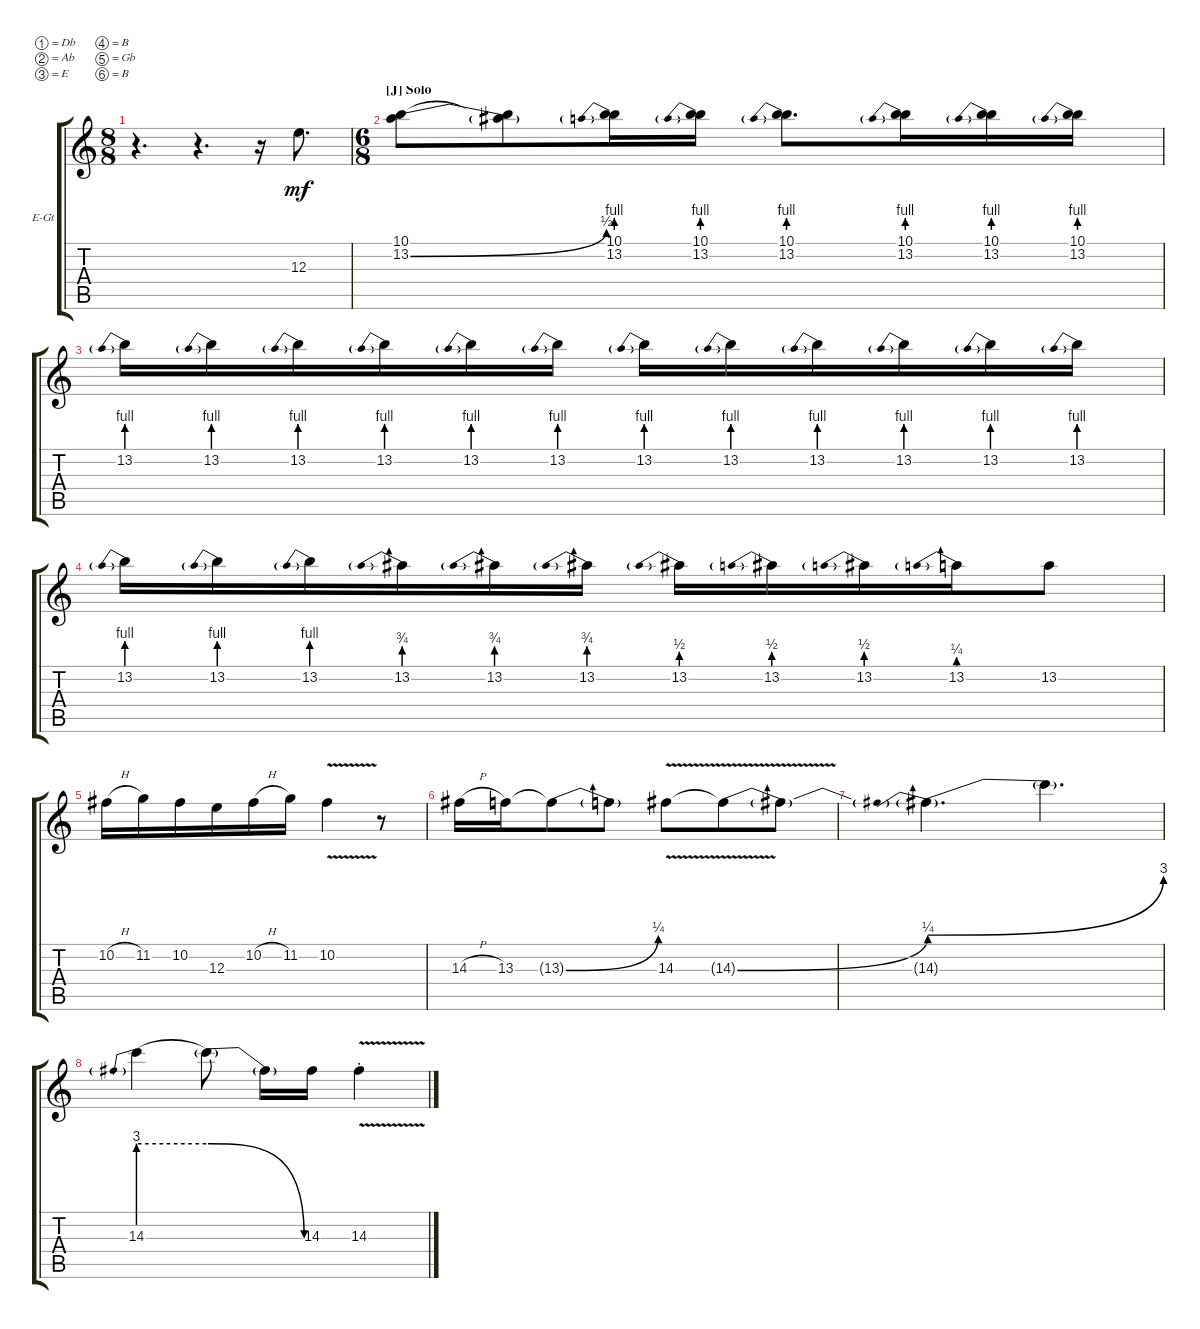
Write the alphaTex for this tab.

\defaultSystemsLayout 4
\bracketExtendMode groupsimilarinstruments
\firstSystemTrackNameOrientation horizontal
\otherSystemsTrackNameOrientation horizontal
\track ("Mick Thomson Lead" "E-Gt") {instrument distortionguitar}
\staff {score tabs}
\tuning (Db4 Ab3 E3 B2 Gb2 B1)
\ts (8 8)
\tempo (82 hide)
\clef g2
\ks c
r.4{d dy mf} r.4{d} r.16 12.3.8{d} |
\ts (6 8)
\section ("J" "Solo")
\tempo (85 hide)
(10.1 13.2{be (bend 0 0 15 2)}).8 (13.2{t} 10.1{t}).8 (13.2{be (prebend 0 4 60 4)} 10.1).16 (13.2{be (prebend 0 4 60 4)} 10.1).16 (13.2{be (prebend 0 4 60 4)} 10.1).8{d} (13.2{be (prebend 0 4 60 4)} 10.1).16 (13.2{be (prebend 0 4 60 4)} 10.1).16 (13.2{be (prebend 0 4 60 4)} 10.1).16 |
13.2{be (prebend 0 4 60 4)}.16 13.2{be (prebend 0 4 60 4)}.16 13.2{be (prebend 0 4 60 4)}.16 13.2{be (prebend 0 4 60 4)}.16 13.2{be (prebend 0 4 60 4)}.16 13.2{be (prebend 0 4 60 4)}.16 13.2{be (prebend 0 4 60 4)}.16 13.2{be (prebend 0 4 60 4)}.16 13.2{be (prebend 0 4 60 4)}.16 13.2{be (prebend 0 4 60 4)}.16 13.2{be (prebend 0 4 60 4)}.16 13.2{be (prebend 0 4 60 4)}.16 |
13.2{be (prebend 0 4 60 4)}.16 13.2{be (prebend 0 4 60 4)}.16 13.2{be (prebend 0 4 60 4)}.16 13.2{be (prebend 0 3 60 3)}.16 13.2{be (prebend 0 3 60 3)}.16 13.2{be (prebend 0 3 60 3)}.16 13.2{be (prebend 0 2 60 2)}.16 13.2{be (prebend 0 2 60 2)}.16 13.2{be (prebend 0 2 60 2)}.16 13.2{be (prebend 0 1 60 1)}.16 13.2.8 |
10.2{h}.16 11.2.16 10.2.16 12.3.16 10.2{h}.16 11.2.16 10.2{v}.4 r.8 |
14.3{h}.16 13.3.16 13.3{be (bend 0 0 15 1) t}.8 13.3{t}.8 14.3{v}.8 14.3{be (bend 0 0 15.6 1) v t}.8 14.3{t}.8 |
14.3{be (prebendbend 0 1 59.4 12) t}.4{d} 14.3{t}.4{d} |
14.3{be (prebend 0 12 60 12)}.4 14.3{be (release 0 12 45 0) t}.8 14.3{t}.16 14.3.16 14.3{v st}.4
